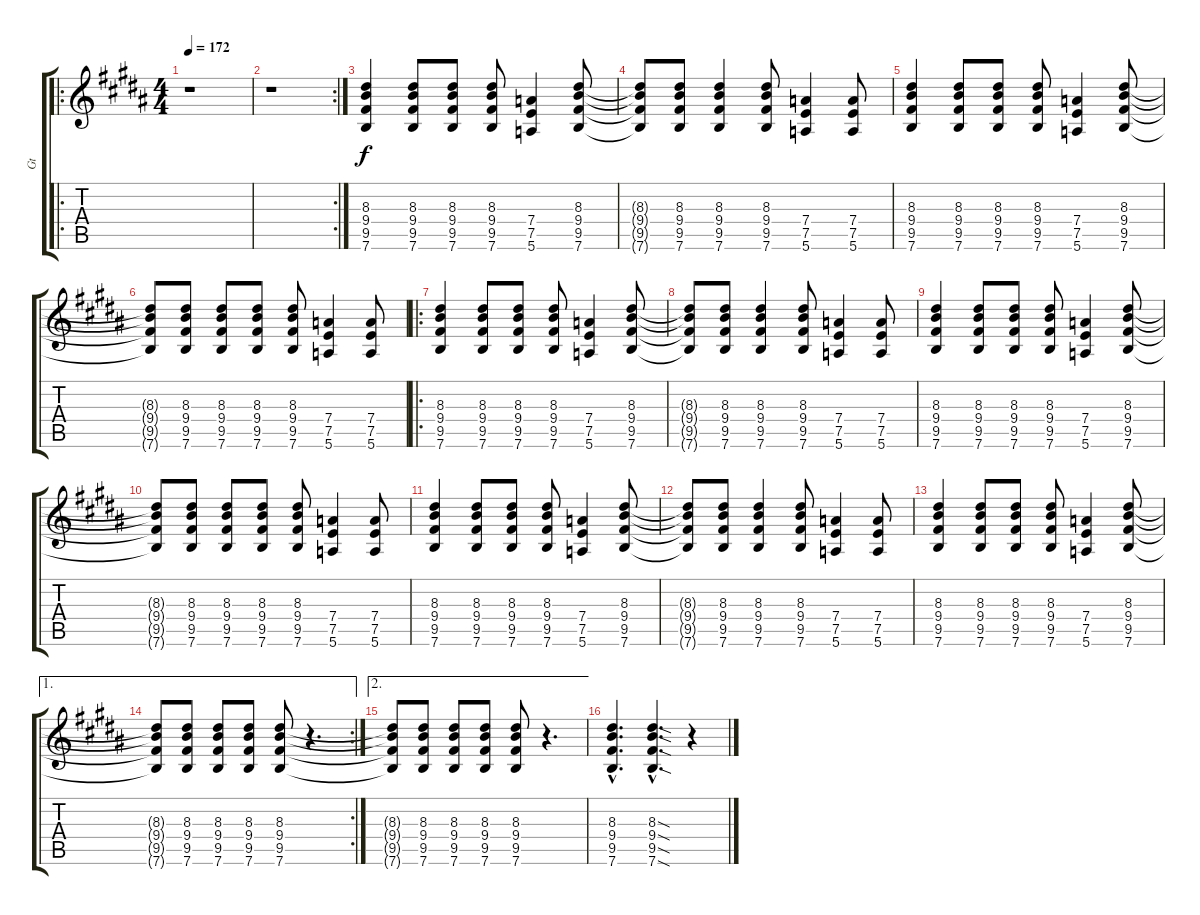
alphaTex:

\track ("Gt" "Gt") {instrument distortionguitar}
\staff {score tabs}
\tuning (E4 B3 G3 D3 A2 E2) {hide}
\ro
\ts (4 4)
\tempo 172
\clef g2
\ks b
r.1{dy f instrument distortionguitar} |
\rc 2
r.1 |
(8.3 9.4 9.5 7.6).4 (8.3 9.4 9.5 7.6).8 (8.3 9.4 9.5 7.6).8 (8.3 9.4 9.5 7.6).8 (7.4 7.5 5.6).4 (8.3 9.4 9.5 7.6).8 |
(8.3{t} 9.4{t} 9.5{t} 7.6{t}).8 (8.3 9.4 9.5 7.6).8 (8.3 9.4 9.5 7.6).4 (8.3 9.4 9.5 7.6).8 (7.4 7.5 5.6).4 (7.4 7.5 5.6).8 |
(8.3 9.4 9.5 7.6).4 (8.3 9.4 9.5 7.6).8 (8.3 9.4 9.5 7.6).8 (8.3 9.4 9.5 7.6).8 (7.4 7.5 5.6).4 (8.3 9.4 9.5 7.6).8 |
(8.3{t} 9.4{t} 9.5{t} 7.6{t}).8 (8.3 9.4 9.5 7.6).8 (8.3 9.4 9.5 7.6).8 (8.3 9.4 9.5 7.6).8 (8.3 9.4 9.5 7.6).8 (7.4 7.5 5.6).4 (7.4 7.5 5.6).8 |
\ro
(8.3 9.4 9.5 7.6).4 (8.3 9.4 9.5 7.6).8 (8.3 9.4 9.5 7.6).8 (8.3 9.4 9.5 7.6).8 (7.4 7.5 5.6).4 (8.3 9.4 9.5 7.6).8 |
(8.3{t} 9.4{t} 9.5{t} 7.6{t}).8 (8.3 9.4 9.5 7.6).8 (8.3 9.4 9.5 7.6).4 (8.3 9.4 9.5 7.6).8 (7.4 7.5 5.6).4 (7.4 7.5 5.6).8 |
(8.3 9.4 9.5 7.6).4 (8.3 9.4 9.5 7.6).8 (8.3 9.4 9.5 7.6).8 (8.3 9.4 9.5 7.6).8 (7.4 7.5 5.6).4 (8.3 9.4 9.5 7.6).8 |
(8.3{t} 9.4{t} 9.5{t} 7.6{t}).8 (8.3 9.4 9.5 7.6).8 (8.3 9.4 9.5 7.6).8 (8.3 9.4 9.5 7.6).8 (8.3 9.4 9.5 7.6).8 (7.4 7.5 5.6).4 (7.4 7.5 5.6).8 |
(8.3 9.4 9.5 7.6).4 (8.3 9.4 9.5 7.6).8 (8.3 9.4 9.5 7.6).8 (8.3 9.4 9.5 7.6).8 (7.4 7.5 5.6).4 (8.3 9.4 9.5 7.6).8 |
(8.3{t} 9.4{t} 9.5{t} 7.6{t}).8 (8.3 9.4 9.5 7.6).8 (8.3 9.4 9.5 7.6).4 (8.3 9.4 9.5 7.6).8 (7.4 7.5 5.6).4 (7.4 7.5 5.6).8 |
(8.3 9.4 9.5 7.6).4 (8.3 9.4 9.5 7.6).8 (8.3 9.4 9.5 7.6).8 (8.3 9.4 9.5 7.6).8 (7.4 7.5 5.6).4 (8.3 9.4 9.5 7.6).8 |
\ae 1
\rc 2
(8.3{t} 9.4{t} 9.5{t} 7.6{t}).8 (8.3 9.4 9.5 7.6).8 (8.3 9.4 9.5 7.6).8 (8.3 9.4 9.5 7.6).8 (8.3 9.4 9.5 7.6).8 r.4{d} |
\ae 2
(8.3{t} 9.4{t} 9.5{t} 7.6{t}).8 (8.3 9.4 9.5 7.6).8 (8.3 9.4 9.5 7.6).8 (8.3 9.4 9.5 7.6).8 (8.3 9.4 9.5 7.6).8 r.4{d} |
(8.3{hac} 9.4{hac} 9.5{hac} 7.6{hac}).4{d} (8.3{sod hac} 9.4{sod hac} 9.5{sod hac} 7.6{sod hac}).4{d} r.4
